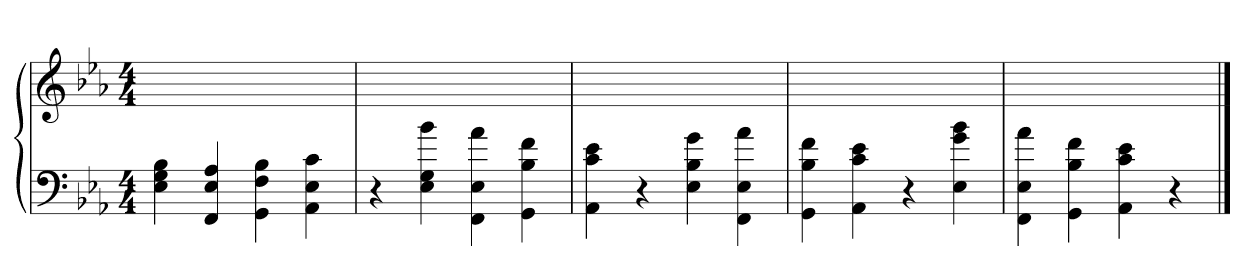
**kern	**kern
*part2	*part1
*staff2	*staff1
*clefF4	*clefG2
*k[b-e-a-]	*k[b-e-a-]
*E-:	*E-:
*M4/4	*M4/4
*MM60	*MM60
=1	=1
4E- 4G 4B-	1ryy
4FF 4E- 4A-	.
4GG 4F 4B-	.
4AA- 4E- 4c	.
=2	=2
4r	1ryy
4E- 4G 4b-	.
4FF 4E- 4a-	.
4GG 4B- 4f	.
=3	=3
4AA- 4c 4e-	1ryy
4r	.
4E- 4B- 4g	.
4FF 4E- 4a-	.
=4	=4
4GG 4B- 4f	1ryy
4AA- 4c 4e-	.
4r	.
4E- 4g 4b-	.
=5	=5
4FF 4E- 4a-	1ryy
4GG 4B- 4f	.
4AA- 4c 4e-	.
4r	.
==	==
*-	*-
